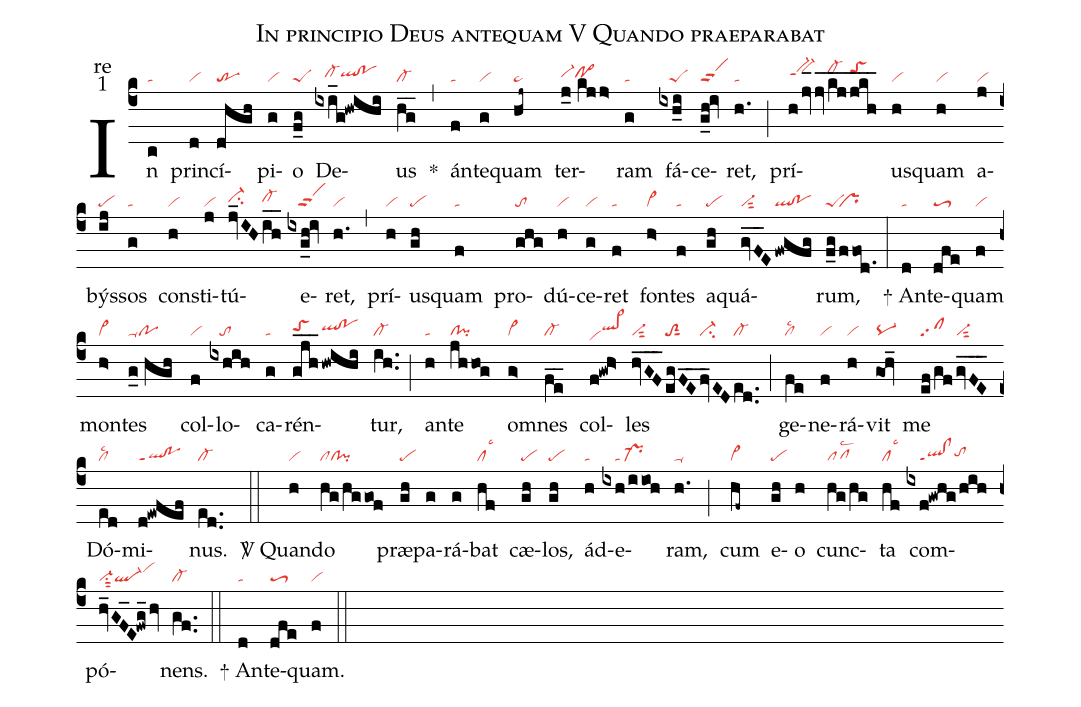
name:In principio Deus antequam V Quando praeparabat;
office-part:re;
mode:1;
nabc-lines:1;
%%
(c4)In(c|ta) prin(d|vi)cí(dhgh|tr)pi(g|vi)o(f_g|peS)
De(ixi_g!hwihi|///cl-hhqlhh!pohh)us(hg__|cl-) <sp>*</sp>(,)
án(f|ta)te(g|vi)quam(hj~|pe~)
ter(j_0//kj/j>|vi-hhpf~hh)ram(g|ta)
fá(ixh_i|///peS)ce(g_h!iv|vippt2)ret,(h.|ta) (;)
prí(hjv_jv_|bv-hjppt1|kj__|cl-hj|jkh___|toShj)us(h|vi)quam(h|vi)
a(j|vi)býs(ij|pe)sos(g|ta)
con(h|vi)sti(j|vi)tú(jv_IH|ci-hh|ih__|cl-hh)e(ixg_h!iv|///vippt2)ret,(h.|vi) (,)
prí(h|vi)us(gh|pe)quam(f|ta)
pro(ghg|to)dú(h|vi)ce(g|vi)ret(f|ta)
fon(h>|vi>)tes(f|ta)
a(gh|pe)quá(gvF__E|vi-sut2|fwgfg|ql!po)rum,(f_g|peS|ffod.|pr) (:)

<sp>+</sp> An(d|ta)te(dfe|toS3)quam(f|vi)
mon(h>|vi>)tes(g_0//hgh|poppu1)
col(f|vi)lo(ixhih|///to)ca(g|ta)rén(gjh___|toShh|hwihi|qlhh!pohh)tur,(ih..|cl-) (;)
an(h|ta)te(jhhog|cl!pi) om(g>|vi>)nes(fe__|cl-)
col(f!gwh>|vihdql>hh)les(hvGF___|vi-sut2|egFE__|toS2sut1|fv_ED|ci-|ed..|cl-) (;)
ge(fe|cllsc2)ne(f|vi)rá(h|vi)vit(goh_|pq-) me(ef/gf|clpp2|gvFE___|vi-sut2)
Dó(ed|cllsc2)mi(d!ewfef|ql!poppt1)nus.(ed..|cl-) (::)

<sp>V/</sp> Quan(h|vi)do(hg/hggof|clcl!pi) præ(gh|pe)pa(g)rá(g)bat(hf|cllsc3) cæ(gh|pe)los,(gh|pe) ád(h|ta)e(ixh/iioh|////ta/pr-)ram,(h.|ta-) (;) cum(hf~|cl~) e(gh|pe)o(h) cunc(hg/hg|pflsc2)ta(hf|cllsc3) com(ixf!gwhg/hih|////ql!clppt1tohh)pó(hv_GF_E@fwg_/hv|vi-su1sut2ql-vihj)nens.(gf..|cl-) (::)

<sp>+</sp> An(d|ta)te(dfe|toS3)quam.(f|vi) (::)
